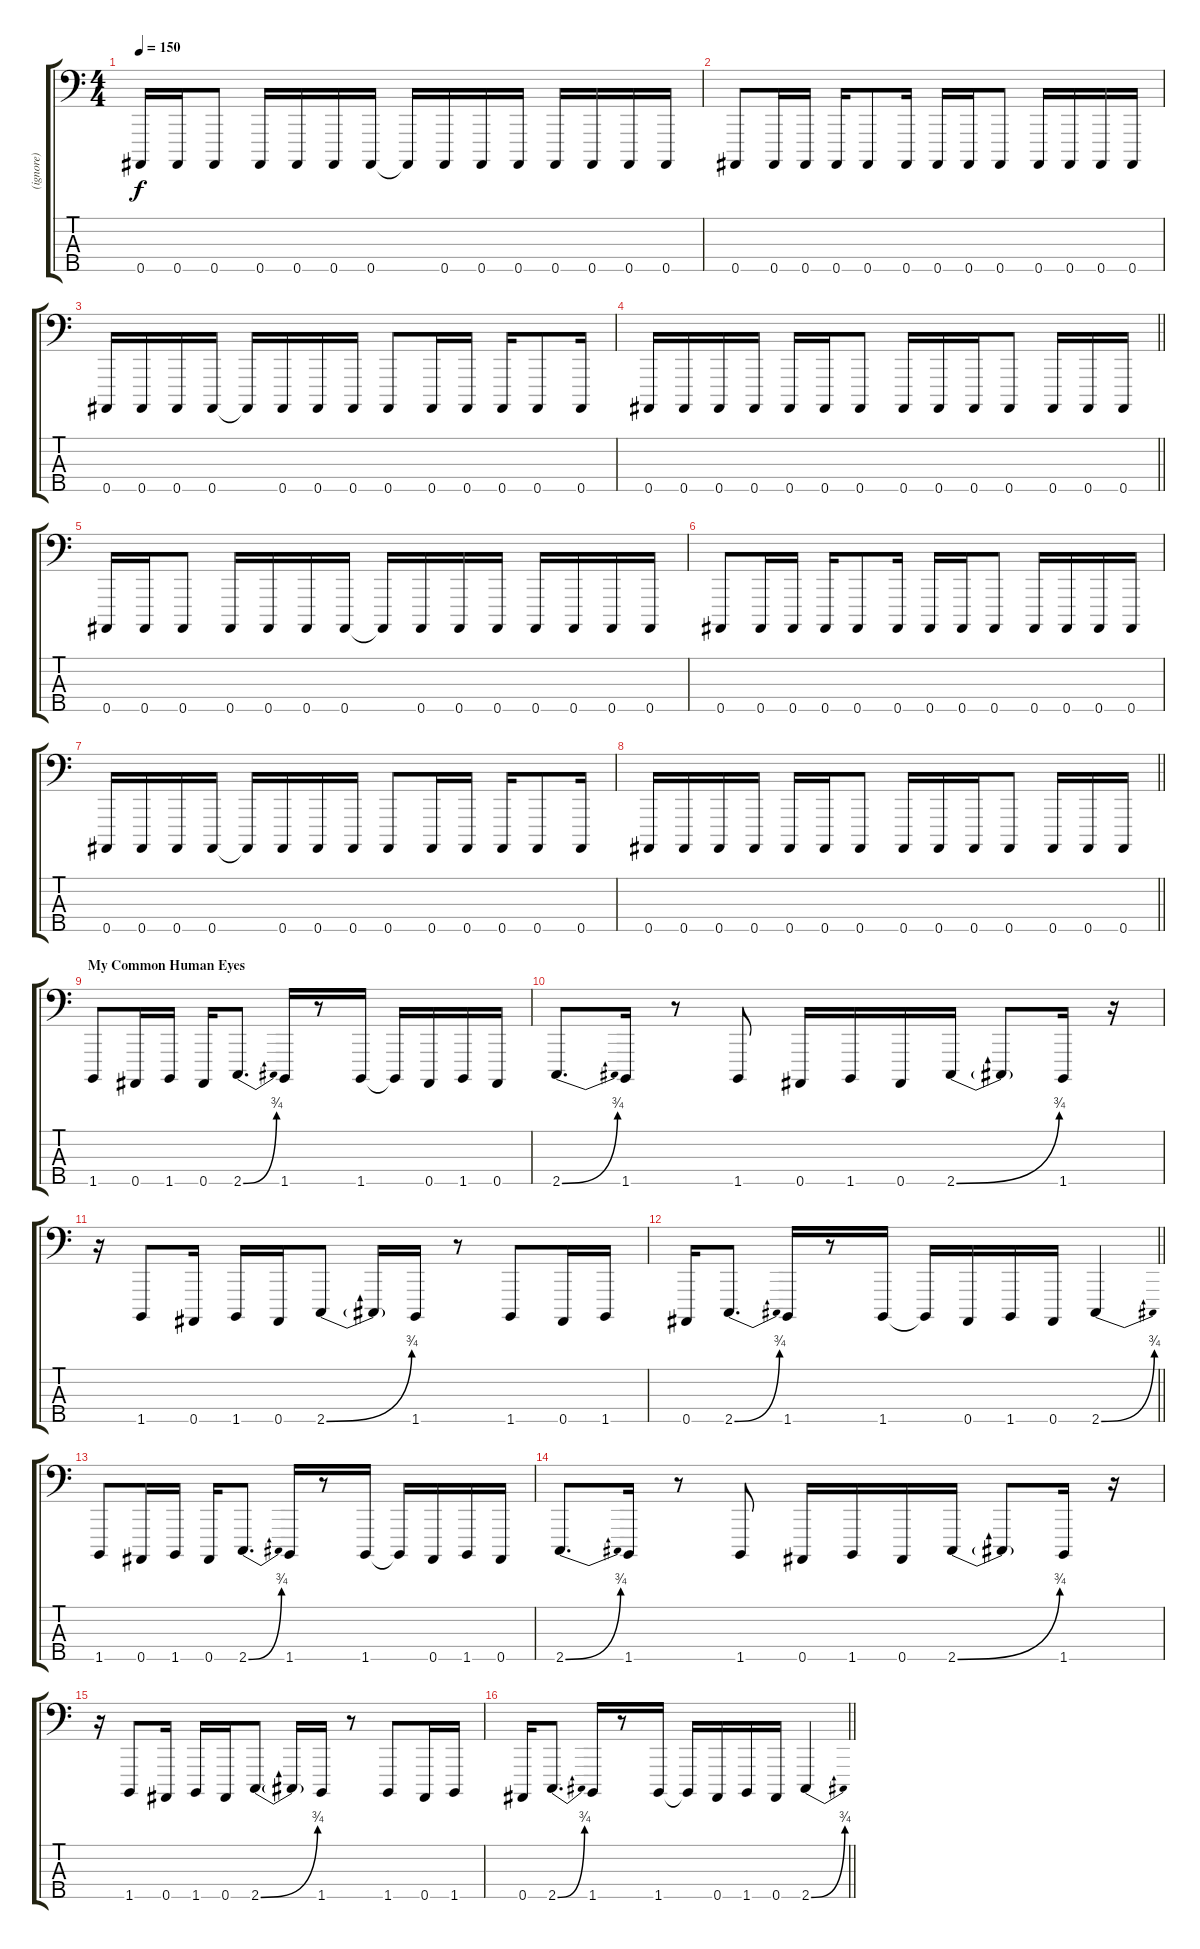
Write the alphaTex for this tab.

\track ("(ignore)" "(ignore)") {instrument lead1square}
\staff {score tabs}
\tuning (Gb2 Db2 Ab1 Eb1 Bb0) {hide}
\ts (4 4)
\tempo 150
\clef f4
\ks c
0.5.16{dy f} 0.5.16 0.5.8 0.5.16 0.5.16 0.5.16 0.5.16 0.5{t}.16 0.5.16 0.5.16 0.5.16 0.5.16 0.5.16 0.5.16 0.5.16 |
0.5.8 0.5.16 0.5.16 0.5.16 0.5.8 0.5.16 0.5.16 0.5.16 0.5.8 0.5.16 0.5.16 0.5.16 0.5.16 |
0.5.16 0.5.16 0.5.16 0.5.16 0.5{t}.16 0.5.16 0.5.16 0.5.16 0.5.8 0.5.16 0.5.16 0.5.16 0.5.8 0.5.16 |
\barLineRight lightlight
0.5.16 0.5.16 0.5.16 0.5.16 0.5.16 0.5.16 0.5.8 0.5.16 0.5.16 0.5.16 0.5.8 0.5.16 0.5.16 0.5.16 |
0.5.16 0.5.16 0.5.8 0.5.16 0.5.16 0.5.16 0.5.16 0.5{t}.16 0.5.16 0.5.16 0.5.16 0.5.16 0.5.16 0.5.16 0.5.16 |
0.5.8 0.5.16 0.5.16 0.5.16 0.5.8 0.5.16 0.5.16 0.5.16 0.5.8 0.5.16 0.5.16 0.5.16 0.5.16 |
0.5.16 0.5.16 0.5.16 0.5.16 0.5{t}.16 0.5.16 0.5.16 0.5.16 0.5.8 0.5.16 0.5.16 0.5.16 0.5.8 0.5.16 |
\barLineRight lightlight
0.5.16 0.5.16 0.5.16 0.5.16 0.5.16 0.5.16 0.5.8 0.5.16 0.5.16 0.5.16 0.5.8 0.5.16 0.5.16 0.5.16 |
\section ("" "My Common Human Eyes")
1.5.8 0.5.16 1.5.16 0.5.16 2.5{be (bend 0 0 60 3)}.8{d} 1.5.16 r.8 1.5.16 1.5{t}.16 0.5.16 1.5.16 0.5.16 |
2.5{be (bend 0 0 60 3)}.8{d} 1.5.16 r.8 1.5.8 0.5.16 1.5.16 0.5.16 2.5{be (bend 0 0 60 3)}.16 2.5{t}.8 1.5.16 r.16 |
r.16 1.5.8 0.5.16 1.5.16 0.5.16 2.5{be (bend 0 0 60 3)}.8 2.5{t}.16 1.5.16 r.8 1.5.8 0.5.16 1.5.16 |
\barLineRight lightlight
0.5.16 2.5{be (bend 0 0 60 3)}.8{d} 1.5.16 r.8 1.5.16 1.5{t}.16 0.5.16 1.5.16 0.5.16 2.5{be (bend 0 0 60 3)}.4 |
1.5.8 0.5.16 1.5.16 0.5.16 2.5{be (bend 0 0 60 3)}.8{d} 1.5.16 r.8 1.5.16 1.5{t}.16 0.5.16 1.5.16 0.5.16 |
2.5{be (bend 0 0 60 3)}.8{d} 1.5.16 r.8 1.5.8 0.5.16 1.5.16 0.5.16 2.5{be (bend 0 0 60 3)}.16 2.5{t}.8 1.5.16 r.16 |
r.16 1.5.8 0.5.16 1.5.16 0.5.16 2.5{be (bend 0 0 60 3)}.8 2.5{t}.16 1.5.16 r.8 1.5.8 0.5.16 1.5.16 |
\barLineRight lightlight
0.5.16 2.5{be (bend 0 0 60 3)}.8{d} 1.5.16 r.8 1.5.16 1.5{t}.16 0.5.16 1.5.16 0.5.16 2.5{be (bend 0 0 60 3)}.4
